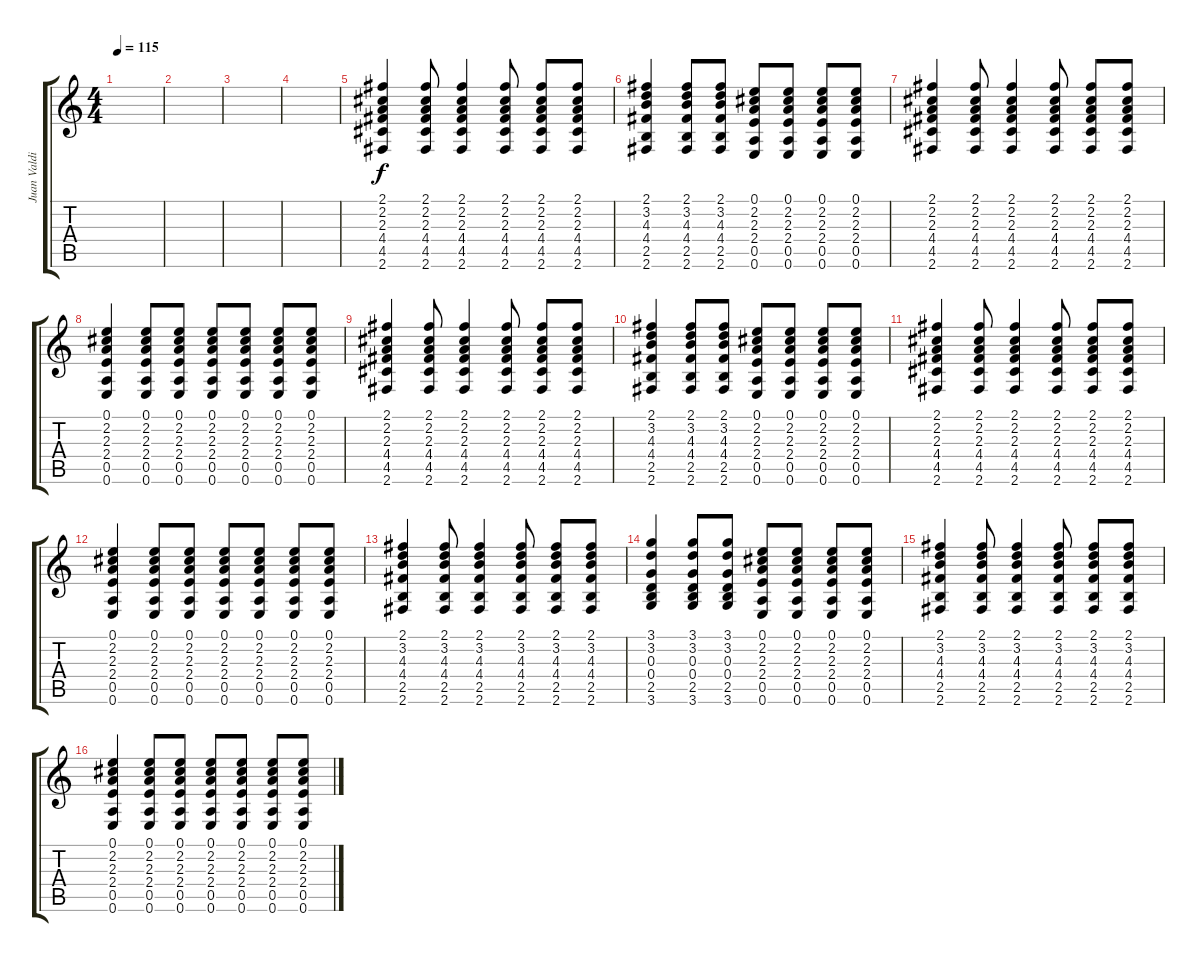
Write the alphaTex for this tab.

\track ("Juan Valdivia 2" "Juan Valdi") {instrument acousticguitarsteel}
\staff {score tabs}
\tuning (E4 B3 G3 D3 A2 E2) {hide}
\ts (4 4)
\tempo 115
\clef g2
\ks c
|
|
|
|
(2.1 2.2 2.3 4.4 4.5 2.6).4 (2.1 2.2 2.3 4.4 4.5 2.6).8 (2.1 2.2 2.3 4.4 4.5 2.6).4 (2.1 2.2 2.3 4.4 4.5 2.6).8 (2.1 2.2 2.3 4.4 4.5 2.6).8 (2.1 2.2 2.3 4.4 4.5 2.6).8 |
(2.1 3.2 4.3 4.4 2.5 2.6).4 (2.1 3.2 4.3 4.4 2.5 2.6).8 (2.1 3.2 4.3 4.4 2.5 2.6).8 (0.1 2.2 2.3 2.4 0.5 0.6).8 (0.1 2.2 2.3 2.4 0.5 0.6).8 (0.1 2.2 2.3 2.4 0.5 0.6).8 (0.1 2.2 2.3 2.4 0.5 0.6).8 |
(2.1 2.2 2.3 4.4 4.5 2.6).4 (2.1 2.2 2.3 4.4 4.5 2.6).8 (2.1 2.2 2.3 4.4 4.5 2.6).4 (2.1 2.2 2.3 4.4 4.5 2.6).8 (2.1 2.2 2.3 4.4 4.5 2.6).8 (2.1 2.2 2.3 4.4 4.5 2.6).8 |
(0.1 2.2 2.3 2.4 0.5 0.6).4 (0.1 2.2 2.3 2.4 0.5 0.6).8 (0.1 2.2 2.3 2.4 0.5 0.6).8 (0.1 2.2 2.3 2.4 0.5 0.6).8 (0.1 2.2 2.3 2.4 0.5 0.6).8 (0.1 2.2 2.3 2.4 0.5 0.6).8 (0.1 2.2 2.3 2.4 0.5 0.6).8 |
(2.1 2.2 2.3 4.4 4.5 2.6).4 (2.1 2.2 2.3 4.4 4.5 2.6).8 (2.1 2.2 2.3 4.4 4.5 2.6).4 (2.1 2.2 2.3 4.4 4.5 2.6).8 (2.1 2.2 2.3 4.4 4.5 2.6).8 (2.1 2.2 2.3 4.4 4.5 2.6).8 |
(2.1 3.2 4.3 4.4 2.5 2.6).4 (2.1 3.2 4.3 4.4 2.5 2.6).8 (2.1 3.2 4.3 4.4 2.5 2.6).8 (0.1 2.2 2.3 2.4 0.5 0.6).8 (0.1 2.2 2.3 2.4 0.5 0.6).8 (0.1 2.2 2.3 2.4 0.5 0.6).8 (0.1 2.2 2.3 2.4 0.5 0.6).8 |
(2.1 2.2 2.3 4.4 4.5 2.6).4 (2.1 2.2 2.3 4.4 4.5 2.6).8 (2.1 2.2 2.3 4.4 4.5 2.6).4 (2.1 2.2 2.3 4.4 4.5 2.6).8 (2.1 2.2 2.3 4.4 4.5 2.6).8 (2.1 2.2 2.3 4.4 4.5 2.6).8 |
(0.1 2.2 2.3 2.4 0.5 0.6).4 (0.1 2.2 2.3 2.4 0.5 0.6).8 (0.1 2.2 2.3 2.4 0.5 0.6).8 (0.1 2.2 2.3 2.4 0.5 0.6).8 (0.1 2.2 2.3 2.4 0.5 0.6).8 (0.1 2.2 2.3 2.4 0.5 0.6).8 (0.1 2.2 2.3 2.4 0.5 0.6).8 |
(2.1 3.2 4.3 4.4 2.5 2.6).4 (2.1 3.2 4.3 4.4 2.5 2.6).8 (2.1 3.2 4.3 4.4 2.5 2.6).4 (2.1 3.2 4.3 4.4 2.5 2.6).8 (2.1 3.2 4.3 4.4 2.5 2.6).8 (2.1 3.2 4.3 4.4 2.5 2.6).8 |
(3.1 3.2 0.3 0.4 2.5 3.6).4 (3.1 3.2 0.3 0.4 2.5 3.6).8 (3.1 3.2 0.3 0.4 2.5 3.6).8 (0.1 2.2 2.3 2.4 0.5 0.6).8 (0.1 2.2 2.3 2.4 0.5 0.6).8 (0.1 2.2 2.3 2.4 0.5 0.6).8 (0.1 2.2 2.3 2.4 0.5 0.6).8 |
(2.1 3.2 4.3 4.4 2.5 2.6).4 (2.1 3.2 4.3 4.4 2.5 2.6).8 (2.1 3.2 4.3 4.4 2.5 2.6).4 (2.1 3.2 4.3 4.4 2.5 2.6).8 (2.1 3.2 4.3 4.4 2.5 2.6).8 (2.1 3.2 4.3 4.4 2.5 2.6).8 |
(0.1 2.2 2.3 2.4 0.5 0.6).4 (0.1 2.2 2.3 2.4 0.5 0.6).8 (0.1 2.2 2.3 2.4 0.5 0.6).8 (0.1 2.2 2.3 2.4 0.5 0.6).8 (0.1 2.2 2.3 2.4 0.5 0.6).8 (0.1 2.2 2.3 2.4 0.5 0.6).8 (0.1 2.2 2.3 2.4 0.5 0.6).8
